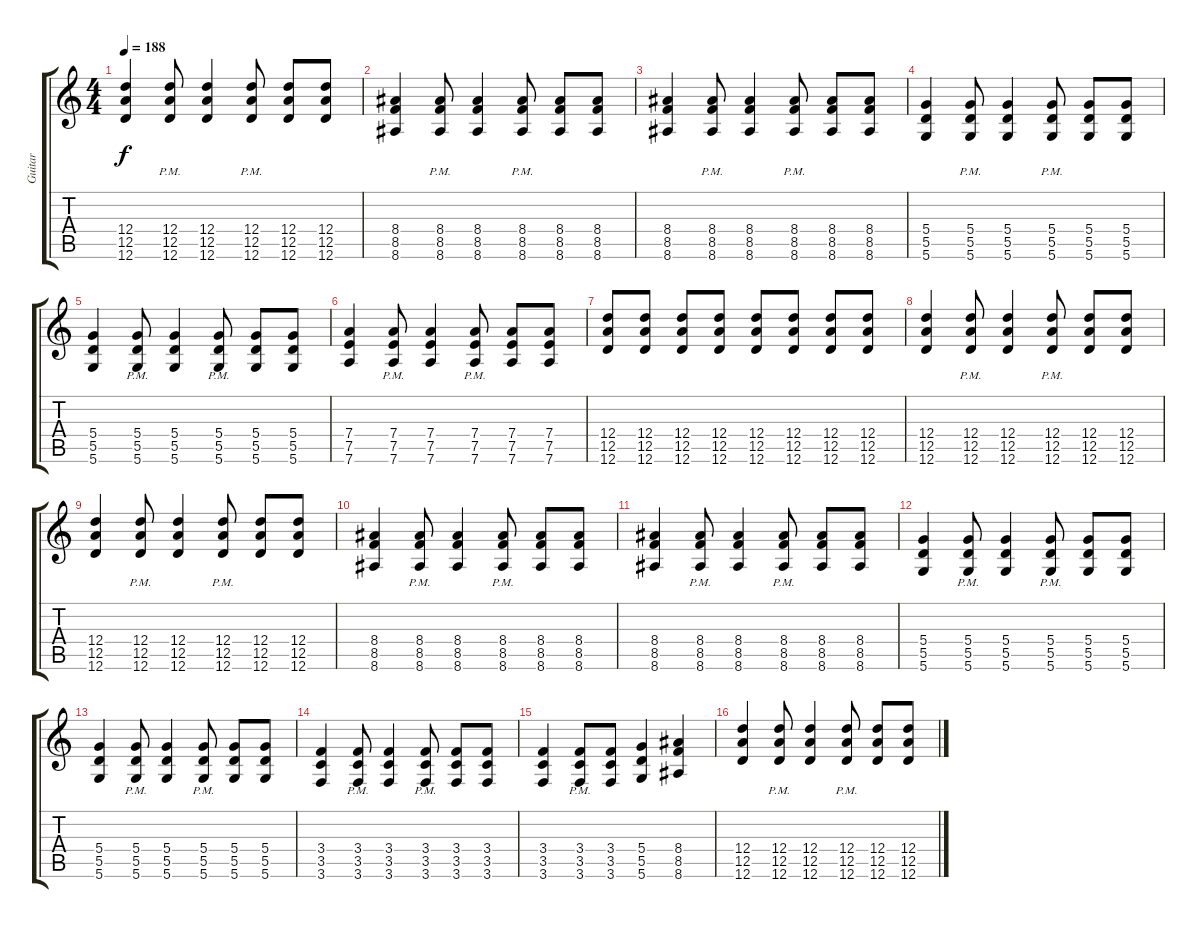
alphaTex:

\track ("Guitar" "Guitar") {instrument distortionguitar}
\staff {score tabs}
\tuning (E4 B3 G3 D3 A2 D2) {hide}
\ts (4 4)
\tempo 188
\clef g2
\ks c
(12.4 12.5 12.6).4{dy f} (12.4{pm} 12.5{pm} 12.6{pm}).8 (12.4 12.5 12.6).4 (12.4{pm} 12.5{pm} 12.6{pm}).8 (12.4 12.5 12.6).8 (12.4 12.5 12.6).8 |
(8.4 8.5 8.6).4 (8.4{pm} 8.5{pm} 8.6{pm}).8 (8.4 8.5 8.6).4 (8.4{pm} 8.5{pm} 8.6{pm}).8 (8.4 8.5 8.6).8 (8.4 8.5 8.6).8 |
(8.4 8.5 8.6).4 (8.4{pm} 8.5{pm} 8.6{pm}).8 (8.4 8.5 8.6).4 (8.4{pm} 8.5{pm} 8.6{pm}).8 (8.4 8.5 8.6).8 (8.4 8.5 8.6).8 |
(5.4 5.5 5.6).4 (5.4{pm} 5.5{pm} 5.6{pm}).8 (5.4 5.5 5.6).4 (5.4{pm} 5.5{pm} 5.6{pm}).8 (5.4 5.5 5.6).8 (5.4 5.5 5.6).8 |
(5.4 5.5 5.6).4 (5.4{pm} 5.5{pm} 5.6{pm}).8 (5.4 5.5 5.6).4 (5.4{pm} 5.5{pm} 5.6{pm}).8 (5.4 5.5 5.6).8 (5.4 5.5 5.6).8 |
(7.4 7.5 7.6).4 (7.4{pm} 7.5{pm} 7.6{pm}).8 (7.4 7.5 7.6).4 (7.4{pm} 7.5{pm} 7.6{pm}).8 (7.4 7.5 7.6).8 (7.4 7.5 7.6).8 |
(12.4 12.5 12.6).8 (12.4 12.5 12.6).8 (12.4 12.5 12.6).8 (12.4 12.5 12.6).8 (12.4 12.5 12.6).8 (12.4 12.5 12.6).8 (12.4 12.5 12.6).8 (12.4 12.5 12.6).8 |
(12.4 12.5 12.6).4 (12.4{pm} 12.5{pm} 12.6{pm}).8 (12.4 12.5 12.6).4 (12.4{pm} 12.5{pm} 12.6{pm}).8 (12.4 12.5 12.6).8 (12.4 12.5 12.6).8 |
(12.4 12.5 12.6).4 (12.4{pm} 12.5{pm} 12.6{pm}).8 (12.4 12.5 12.6).4 (12.4{pm} 12.5{pm} 12.6{pm}).8 (12.4 12.5 12.6).8 (12.4 12.5 12.6).8 |
(8.4 8.5 8.6).4 (8.4{pm} 8.5{pm} 8.6{pm}).8 (8.4 8.5 8.6).4 (8.4{pm} 8.5{pm} 8.6{pm}).8 (8.4 8.5 8.6).8 (8.4 8.5 8.6).8 |
(8.4 8.5 8.6).4 (8.4{pm} 8.5{pm} 8.6{pm}).8 (8.4 8.5 8.6).4 (8.4{pm} 8.5{pm} 8.6{pm}).8 (8.4 8.5 8.6).8 (8.4 8.5 8.6).8 |
(5.4 5.5 5.6).4 (5.4{pm} 5.5{pm} 5.6{pm}).8 (5.4 5.5 5.6).4 (5.4{pm} 5.5{pm} 5.6{pm}).8 (5.4 5.5 5.6).8 (5.4 5.5 5.6).8 |
(5.4 5.5 5.6).4 (5.4{pm} 5.5{pm} 5.6{pm}).8 (5.4 5.5 5.6).4 (5.4{pm} 5.5{pm} 5.6{pm}).8 (5.4 5.5 5.6).8 (5.4 5.5 5.6).8 |
(3.4 3.5 3.6).4 (3.4{pm} 3.5{pm} 3.6{pm}).8 (3.4 3.5 3.6).4 (3.4{pm} 3.5{pm} 3.6{pm}).8 (3.4 3.5 3.6).8 (3.4 3.5 3.6).8 |
(3.4 3.5 3.6).4 (3.4{pm} 3.5{pm} 3.6{pm}).8 (3.4 3.5 3.6).8 (5.4 5.5 5.6).4 (8.4 8.5 8.6).4 |
(12.4 12.5 12.6).4 (12.4{pm} 12.5{pm} 12.6{pm}).8 (12.4 12.5 12.6).4 (12.4{pm} 12.5{pm} 12.6{pm}).8 (12.4 12.5 12.6).8 (12.4 12.5 12.6).8
